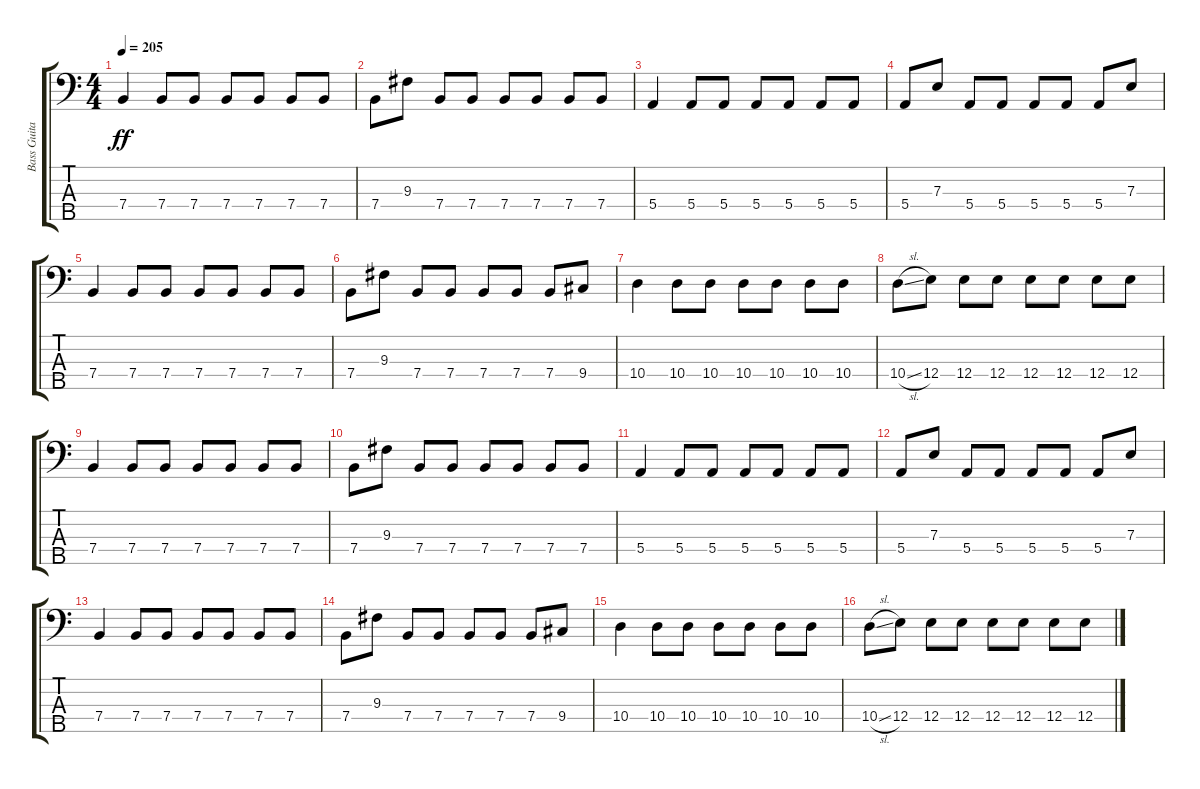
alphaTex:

\track ("Bass Guitar" "Bass Guita") {instrument electricbasspick}
\staff {score tabs}
\tuning (G2 D2 A1 E1 B0) {hide}
\ts (4 4)
\tempo 205
\clef f4
\ks c
7.4.4{dy ff} 7.4.8 7.4.8 7.4.8 7.4.8 7.4.8 7.4.8 |
7.4.8 9.3.8 7.4.8 7.4.8 7.4.8 7.4.8 7.4.8 7.4.8 |
5.4.4 5.4.8 5.4.8 5.4.8 5.4.8 5.4.8 5.4.8 |
5.4.8 7.3.8 5.4.8 5.4.8 5.4.8 5.4.8 5.4.8 7.3.8 |
7.4.4 7.4.8 7.4.8 7.4.8 7.4.8 7.4.8 7.4.8 |
7.4.8 9.3.8 7.4.8 7.4.8 7.4.8 7.4.8 7.4.8 9.4.8 |
10.4.4 10.4.8 10.4.8 10.4.8 10.4.8 10.4.8 10.4.8 |
10.4{sl}.8 12.4.8 12.4.8 12.4.8 12.4.8 12.4.8 12.4.8 12.4.8 |
7.4.4 7.4.8 7.4.8 7.4.8 7.4.8 7.4.8 7.4.8 |
7.4.8 9.3.8 7.4.8 7.4.8 7.4.8 7.4.8 7.4.8 7.4.8 |
5.4.4 5.4.8 5.4.8 5.4.8 5.4.8 5.4.8 5.4.8 |
5.4.8 7.3.8 5.4.8 5.4.8 5.4.8 5.4.8 5.4.8 7.3.8 |
7.4.4 7.4.8 7.4.8 7.4.8 7.4.8 7.4.8 7.4.8 |
7.4.8 9.3.8 7.4.8 7.4.8 7.4.8 7.4.8 7.4.8 9.4.8 |
10.4.4 10.4.8 10.4.8 10.4.8 10.4.8 10.4.8 10.4.8 |
10.4{sl}.8 12.4.8 12.4.8 12.4.8 12.4.8 12.4.8 12.4.8 12.4.8
